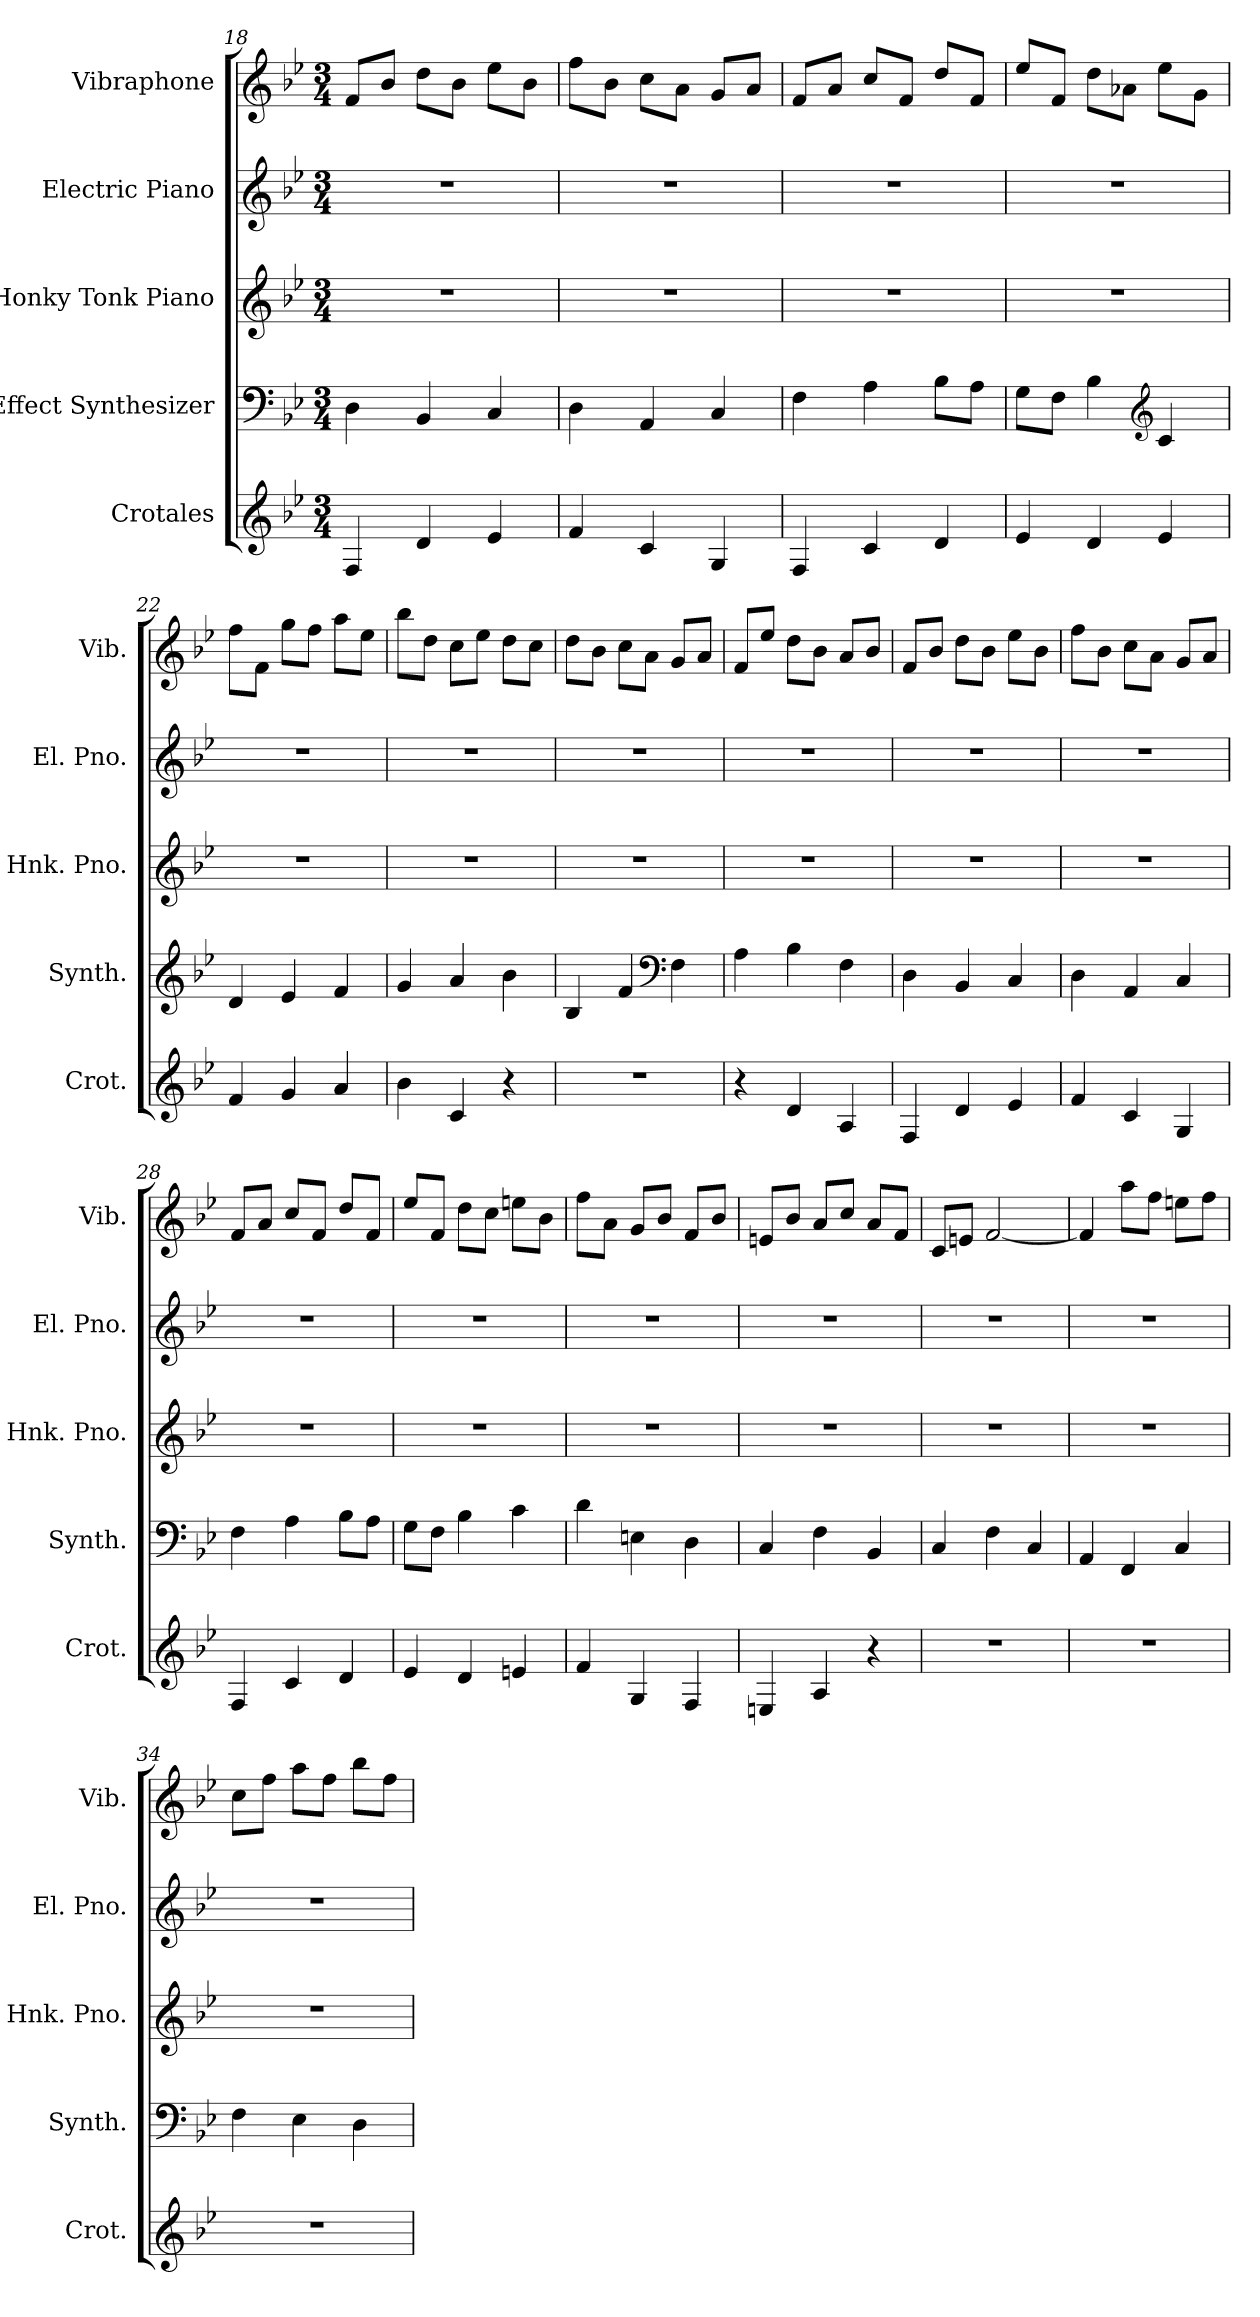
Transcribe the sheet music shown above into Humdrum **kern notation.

**kern	**kern	**kern	**kern	**kern
*part5	*part4	*part3	*part2	*part1
*staff5	*staff4	*staff3	*staff2	*staff1
*I"Crotales	*I"Effect Synthesizer	*I"Honky Tonk Piano	*I"Electric Piano	*I"Vibraphone
*I'Crot.	*I'Synth.	*I'Hnk. Pno.	*I'El. Pno.	*I'Vib.
*clefG2	*clefF4	*clefG2	*clefG2	*clefG2
*ITrd-14c-24	*	*	*	*
*k[b-e-]	*k[b-e-]	*k[b-e-]	*k[b-e-]	*k[b-e-]
*M3/4	*M3/4	*M3/4	*M3/4	*M3/4
=18	=18	=18	=18	=18
4ff/	4D\	2.r	2.r	8f/L
.	.	.	.	8b-/J
4ddd/	4BB-/	.	.	8dd\L
.	.	.	.	8b-\J
4eee-/	4C/	.	.	8ee-\L
.	.	.	.	8b-\J
=19	=19	=19	=19	=19
4fff/	4D\	2.r	2.r	8ff\L
.	.	.	.	8b-\J
4ccc/	4AA/	.	.	8cc\L
.	.	.	.	8a\J
4gg/	4C/	.	.	8g/L
.	.	.	.	8a/J
=20	=20	=20	=20	=20
4ff/	4F\	2.r	2.r	8f/L
.	.	.	.	8a/J
4ccc/	4A\	.	.	8cc/L
.	.	.	.	8f/J
4ddd/	8B-\L	.	.	8dd/L
.	8A\J	.	.	8f/J
!!LO:PB:g=z
=21	=21	=21	=21	=21
4eee-/	8G\L	2.r	2.r	8ee-/L
.	8F\J	.	.	8f/J
4ddd/	4B-\	.	.	8dd\L
.	.	.	.	8a-X\J
*	*clefG2	*	*	*
4eee-/	4c/	.	.	8ee-\L
.	.	.	.	8g\J
=22	=22	=22	=22	=22
4fff/	4d/	2.r	2.r	8ff\L
.	.	.	.	8f\J
4ggg/	4e-/	.	.	8gg\L
.	.	.	.	8ff\J
4aaa/	4f/	.	.	8aa\L
.	.	.	.	8ee-\J
=23	=23	=23	=23	=23
4bbb-\	4g/	2.r	2.r	8bb-\L
.	.	.	.	8dd\J
4ccc/	4a/	.	.	8cc\L
.	.	.	.	8ee-\J
4r	4b-\	.	.	8dd\L
.	.	.	.	8cc\J
=24	=24	=24	=24	=24
2.r	4B-/	2.r	2.r	8dd\L
.	.	.	.	8b-\J
.	4f/	.	.	8cc\L
.	.	.	.	8a\J
*	*clefF4	*	*	*
.	4F\	.	.	8g/L
.	.	.	.	8a/J
=25	=25	=25	=25	=25
4r	4A\	2.r	2.r	8f/L
.	.	.	.	8ee-/J
4ddd/	4B-\	.	.	8dd\L
.	.	.	.	8b-\J
4aa/	4F\	.	.	8a/L
.	.	.	.	8b-/J
!!LO:LB:g=z
=26	=26	=26	=26	=26
4ff/	4D\	2.r	2.r	8f/L
.	.	.	.	8b-/J
4ddd/	4BB-/	.	.	8dd\L
.	.	.	.	8b-\J
4eee-/	4C/	.	.	8ee-\L
.	.	.	.	8b-\J
=27	=27	=27	=27	=27
4fff/	4D\	2.r	2.r	8ff\L
.	.	.	.	8b-\J
4ccc/	4AA/	.	.	8cc\L
.	.	.	.	8a\J
4gg/	4C/	.	.	8g/L
.	.	.	.	8a/J
=28	=28	=28	=28	=28
4ff/	4F\	2.r	2.r	8f/L
.	.	.	.	8a/J
4ccc/	4A\	.	.	8cc/L
.	.	.	.	8f/J
4ddd/	8B-\L	.	.	8dd/L
.	8A\J	.	.	8f/J
=29	=29	=29	=29	=29
4eee-/	8G\L	2.r	2.r	8ee-/L
.	8F\J	.	.	8f/J
4ddd/	4B-\	.	.	8dd\L
.	.	.	.	8cc\J
4eeen/	4c\	.	.	8een\L
.	.	.	.	8b-\J
=30	=30	=30	=30	=30
4fff/	4d\	2.r	2.r	8ff\L
.	.	.	.	8a\J
4gg/	4En\	.	.	8g/L
.	.	.	.	8b-/J
4ff/	4D\	.	.	8f/L
.	.	.	.	8b-/J
=31	=31	=31	=31	=31
4een/	4C/	2.r	2.r	8en/L
.	.	.	.	8b-/J
4aa/	4F\	.	.	8a/L
.	.	.	.	8cc/J
4r	4BB-/	.	.	8a/L
.	.	.	.	8f/J
!!LO:PB:g=z
=32	=32	=32	=32	=32
2.r	4C/	2.r	2.r	8c/L
.	.	.	.	8en/J
.	4F\	.	.	[2f/
.	4C/	.	.	.
=33	=33	=33	=33	=33
2.r	4AA/	2.r	2.r	4f/]
.	4FF/	.	.	8aa\L
.	.	.	.	8ff\J
.	4C/	.	.	8een\L
.	.	.	.	8ff\J
=34	=34	=34	=34	=34
2.r	4F\	2.r	2.r	8cc\L
.	.	.	.	8ff\J
.	4E-\	.	.	8aa\L
.	.	.	.	8ff\J
.	4D\	.	.	8bb-\L
.	.	.	.	8ff\J
=	=	=	=	=
*-	*-	*-	*-	*-
